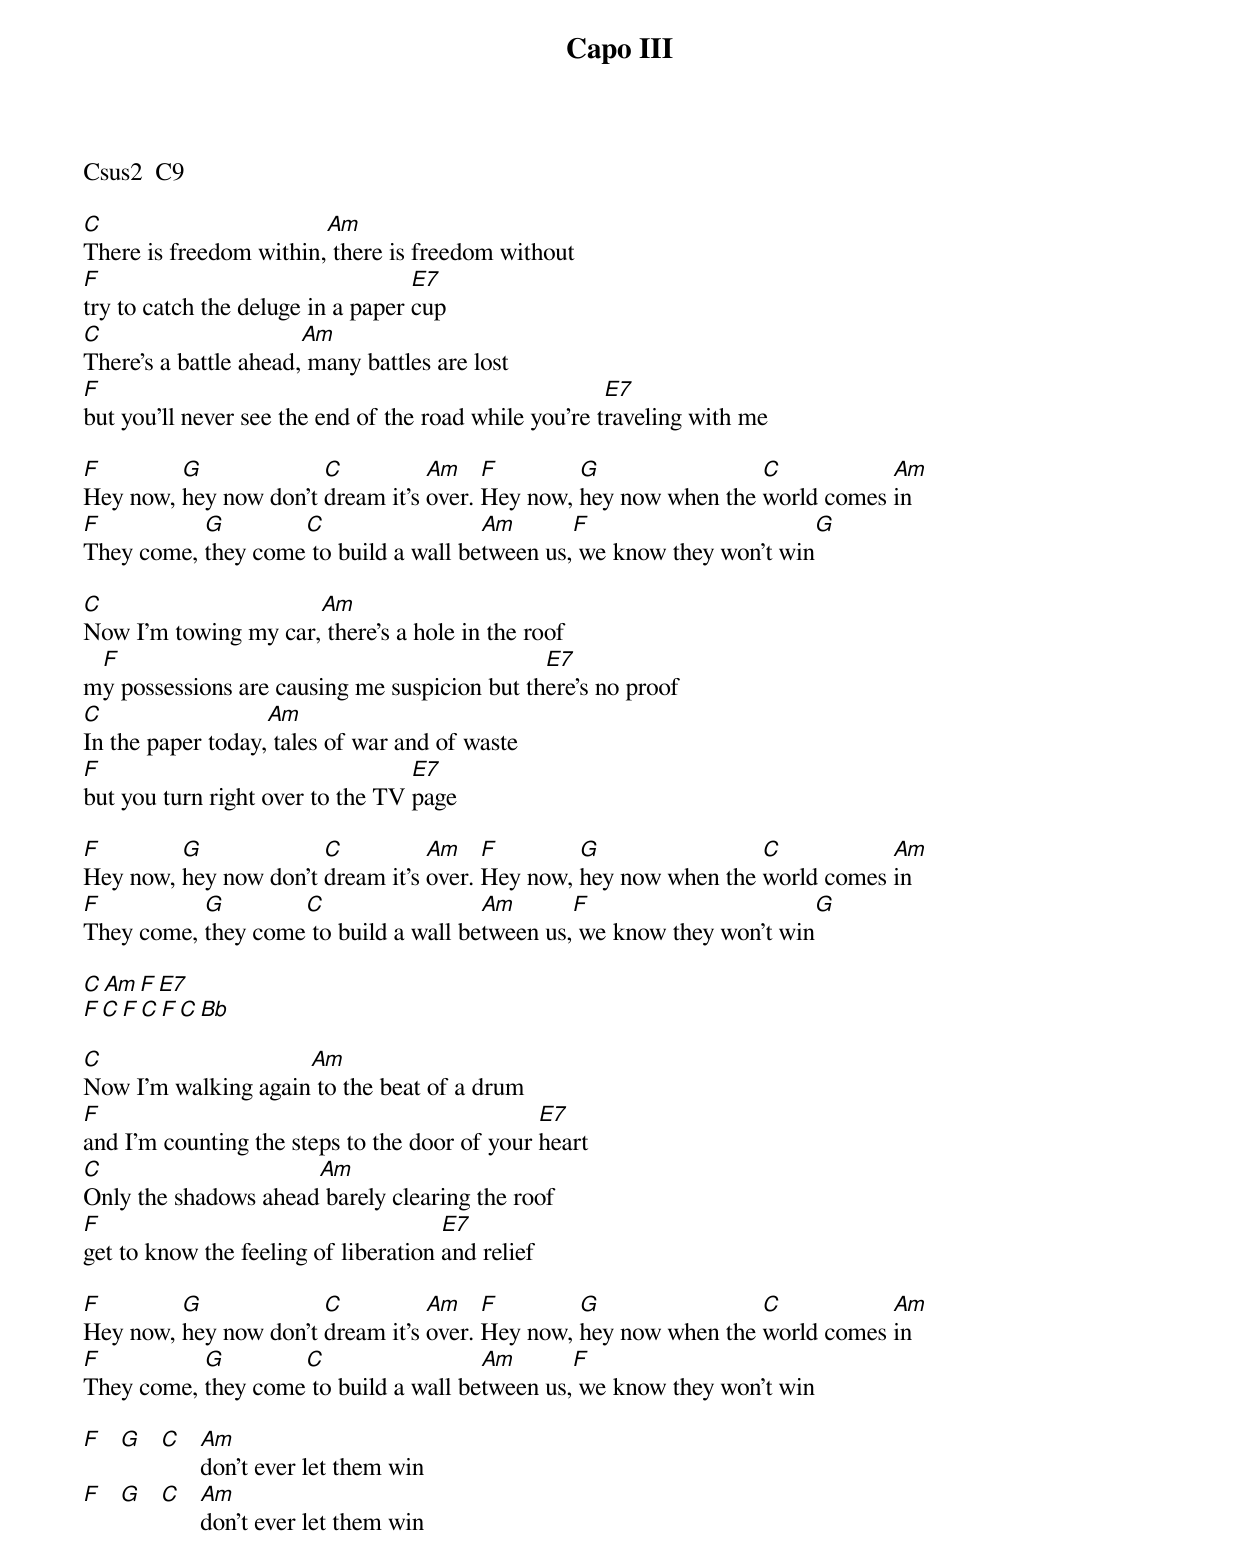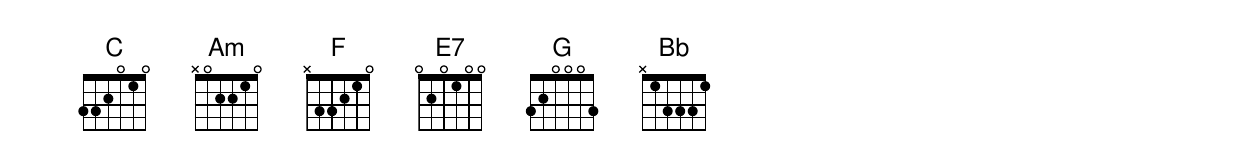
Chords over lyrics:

Capo III

Csus2: x35533   F: x33210
C9:x35333       G: 320003
C: 332010       E7:020100
Am:x02210


Csus2  C9

C                       Am
There is freedom within, there is freedom without
F                                  E7
try to catch the deluge in a paper cup
C                      Am
There's a battle ahead, many battles are lost
F                                                      E7
but you'll never see the end of the road while you're traveling with me

F        G             C          Am    F        G                C           Am
Hey now, hey now don't dream it's over. Hey now, hey now when the world comes in
F          G        C                  Am       F                       G
They come, they come to build a wall between us, we know they won't win

C                     Am
Now I'm towing my car, there's a hole in the roof
 F                                            E7
my possessions are causing me suspicion but there's no proof
C                  Am
In the paper today, tales of war and of waste
F                                 E7
but you turn right over to the TV page

F        G             C          Am    F        G                C           Am
Hey now, hey now don't dream it's over. Hey now, hey now when the world comes in
F          G        C                  Am       F                       G
They come, they come to build a wall between us, we know they won't win

C  Am  F  E7
F  C  F  C  F  C  Bb

C                    Am
Now I'm walking again to the beat of a drum
F                                              E7
and I'm counting the steps to the door of your heart
C                     Am
Only the shadows ahead barely clearing the roof
F                                     E7
get to know the feeling of liberation and relief

F        G             C          Am    F        G                C           Am
Hey now, hey now don't dream it's over. Hey now, hey now when the world comes in
F          G        C                  Am       F
They come, they come to build a wall between us, we know they won't win

F  G  C  Am
         don't ever let them win
F  G  C  Am
         don't ever let them win
